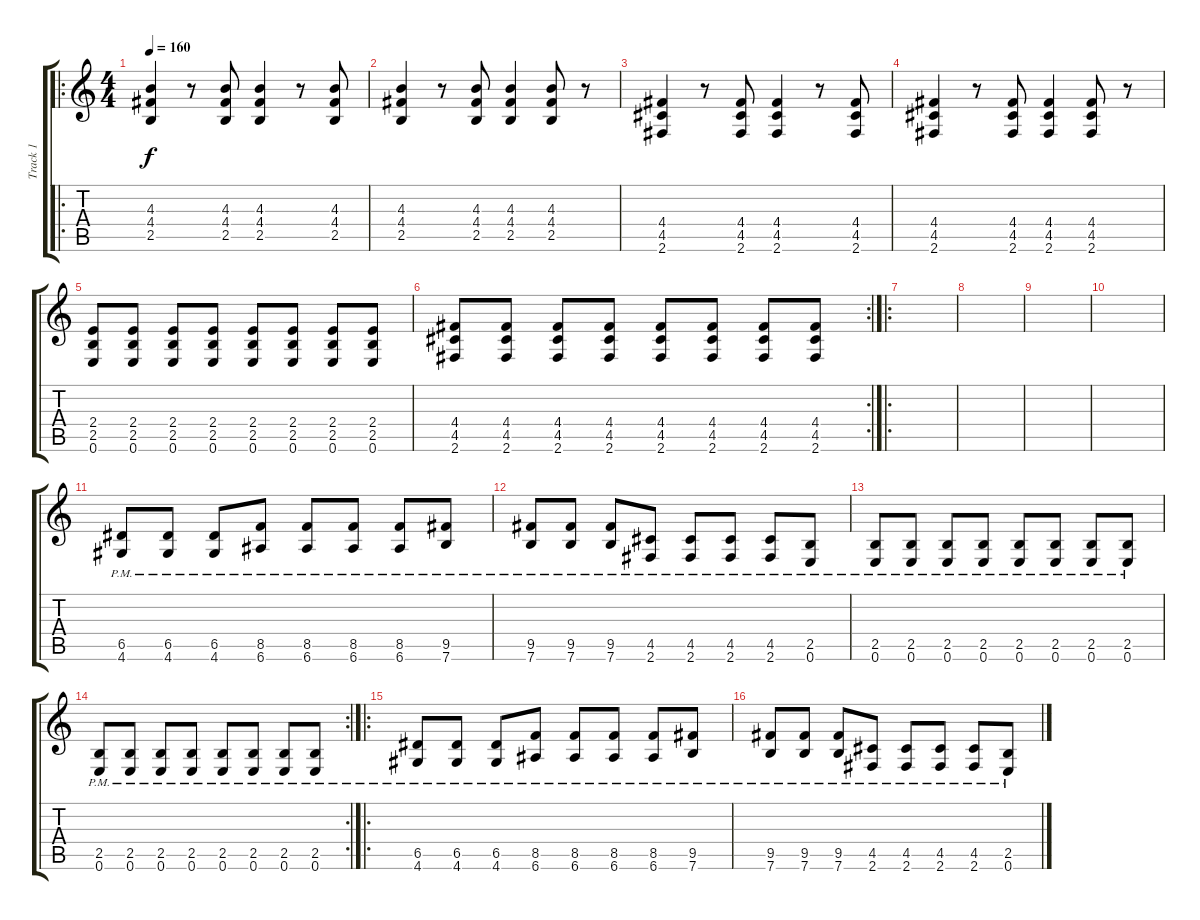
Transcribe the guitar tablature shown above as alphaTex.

\track ("Track 1" "Track 1") {instrument overdrivenguitar}
\staff {score tabs}
\tuning (E4 B3 G3 D3 A2 E2) {hide}
\ro
\ts (4 4)
\tempo 160
\clef g2
\ks c
(4.3 4.4 2.5).4{dy f} r.8 (4.3 4.4 2.5).8 (4.3 4.4 2.5).4 r.8 (4.3 4.4 2.5).8 |
(4.3 4.4 2.5).4 r.8 (4.3 4.4 2.5).8 (4.3 4.4 2.5).4 (4.3 4.4 2.5).8 r.8 |
(4.4 4.5 2.6).4 r.8 (4.4 4.5 2.6).8 (4.4 4.5 2.6).4 r.8 (4.4 4.5 2.6).8 |
(4.4 4.5 2.6).4 r.8 (4.4 4.5 2.6).8 (4.4 4.5 2.6).4 (4.4 4.5 2.6).8 r.8 |
(2.4 2.5 0.6).8 (2.4 2.5 0.6).8 (2.4 2.5 0.6).8 (2.4 2.5 0.6).8 (2.4 2.5 0.6).8 (2.4 2.5 0.6).8 (2.4 2.5 0.6).8 (2.4 2.5 0.6).8 |
\rc 2
(4.4 4.5 2.6).8 (4.4 4.5 2.6).8 (4.4 4.5 2.6).8 (4.4 4.5 2.6).8 (4.4 4.5 2.6).8 (4.4 4.5 2.6).8 (4.4 4.5 2.6).8 (4.4 4.5 2.6).8 |
\ro
|
|
|
|
(6.5{pm} 4.6{pm}).8 (6.5{pm} 4.6{pm}).8 (6.5{pm} 4.6{pm}).8 (8.5{pm} 6.6{pm}).8 (8.5{pm} 6.6{pm}).8 (8.5{pm} 6.6{pm}).8 (8.5{pm} 6.6{pm}).8 (9.5{pm} 7.6{pm}).8 |
(9.5{pm} 7.6{pm}).8 (9.5{pm} 7.6{pm}).8 (9.5{pm} 7.6{pm}).8 (4.5{pm} 2.6{pm}).8 (4.5{pm} 2.6{pm}).8 (4.5{pm} 2.6{pm}).8 (4.5{pm} 2.6{pm}).8 (2.5{pm} 0.6{pm}).8 |
(2.5{pm} 0.6{pm}).8 (2.5{pm} 0.6{pm}).8 (2.5{pm} 0.6{pm}).8 (2.5{pm} 0.6{pm}).8 (2.5{pm} 0.6{pm}).8 (2.5{pm} 0.6{pm}).8 (2.5{pm} 0.6{pm}).8 (2.5{pm} 0.6{pm}).8 |
\rc 2
(2.5{pm} 0.6{pm}).8 (2.5{pm} 0.6{pm}).8 (2.5{pm} 0.6{pm}).8 (2.5{pm} 0.6{pm}).8 (2.5{pm} 0.6{pm}).8 (2.5{pm} 0.6{pm}).8 (2.5{pm} 0.6{pm}).8 (2.5{pm} 0.6{pm}).8 |
\ro
(6.5{pm} 4.6{pm}).8 (6.5{pm} 4.6{pm}).8 (6.5{pm} 4.6{pm}).8 (8.5{pm} 6.6{pm}).8 (8.5{pm} 6.6{pm}).8 (8.5{pm} 6.6{pm}).8 (8.5{pm} 6.6{pm}).8 (9.5{pm} 7.6{pm}).8 |
(9.5{pm} 7.6{pm}).8 (9.5{pm} 7.6{pm}).8 (9.5{pm} 7.6{pm}).8 (4.5{pm} 2.6{pm}).8 (4.5{pm} 2.6{pm}).8 (4.5{pm} 2.6{pm}).8 (4.5{pm} 2.6{pm}).8 (2.5{pm} 0.6{pm}).8
